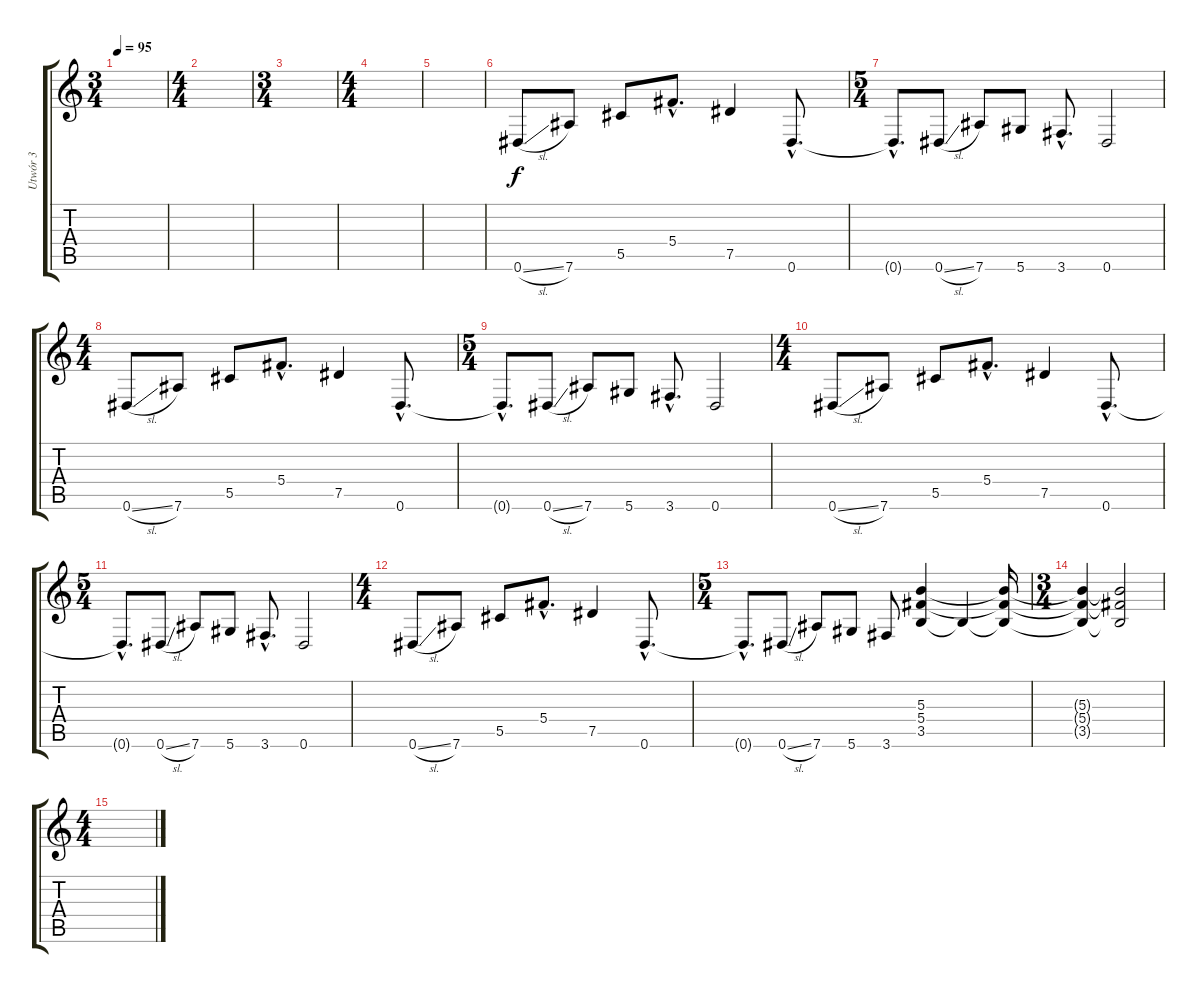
\track ("Utwór 3" "Utwór 3") {instrument acousticguitarsteel}
\staff {score tabs}
\tuning (Eb4 Bb3 Gb3 Db3 Ab2 Eb2) {hide}
\ts (3 4)
\tempo 95
\clef g2
\ks c
|
\ts (4 4)
|
\ts (3 4)
|
\ts (4 4)
|
|
0.6{sl}.8 7.6.8 5.5.8 5.4{hac}.8{d} 7.5.4 0.6{hac}.8{d} |
\ts (5 4)
0.6{hac t}.8{d} 0.6{sl}.8 7.6.8 5.6.8 3.6{hac}.8{d} 0.6.2 |
\ts (4 4)
0.6{sl}.8 7.6.8 5.5.8 5.4{hac}.8{d} 7.5.4 0.6{hac}.8{d} |
\ts (5 4)
0.6{hac t}.8{d} 0.6{sl}.8 7.6.8 5.6.8 3.6{hac}.8{d} 0.6.2 |
\ts (4 4)
0.6{sl}.8 7.6.8 5.5.8 5.4{hac}.8{d} 7.5.4 0.6{hac}.8{d} |
\ts (5 4)
0.6{hac t}.8{d} 0.6{sl}.8 7.6.8 5.6.8 3.6{hac}.8{d} 0.6.2 |
\ts (4 4)
0.6{sl}.8 7.6.8 5.5.8 5.4{hac}.8{d} 7.5.4 0.6{hac}.8{d} |
\ts (5 4)
0.6{hac t}.8{d} 0.6{sl}.8 7.6.8 5.6.8 3.6.8 (5.3 5.4 3.5).4 3.5{t}.4 (5.3{t} 5.4{t} 3.5{t}).16 |
\ts (3 4)
(5.3{t} 5.4{t} 3.5{t}).4 (5.3{t} 5.4{t} 3.5{t}).2 |
\ts (4 4)
